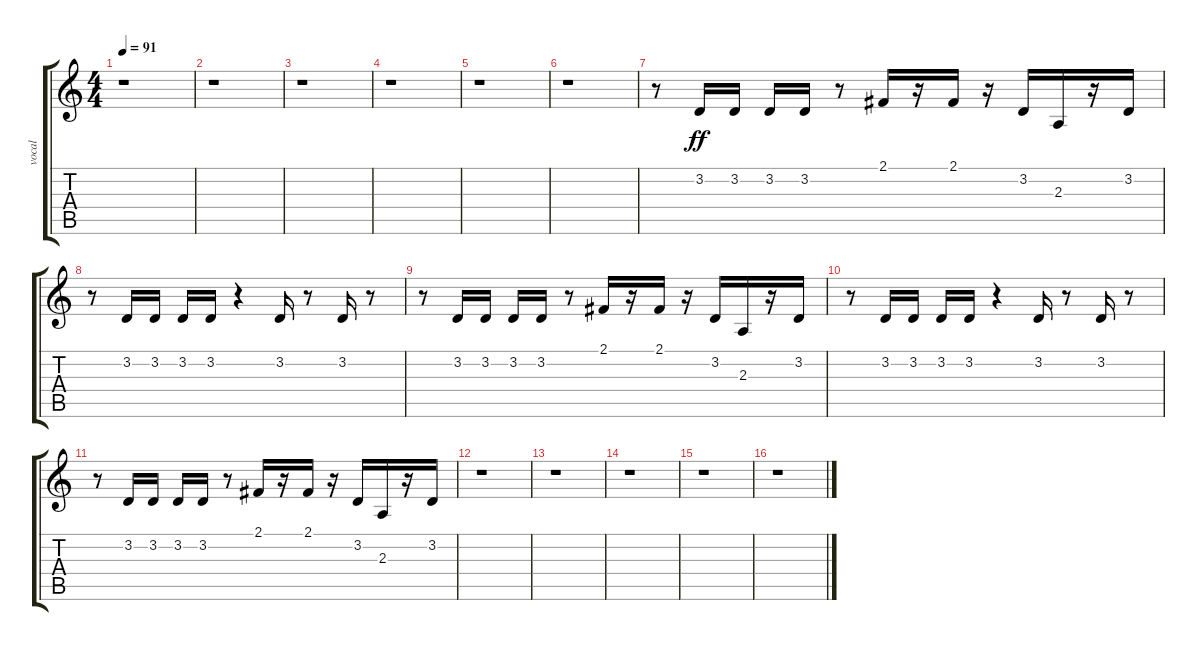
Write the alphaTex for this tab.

\track ("vocal" "vocal") {instrument voiceoohs}
\staff {score tabs}
\tuning (E4 B3 G3 D3 A2 E2) {hide}
\ts (4 4)
\tempo 91
\clef g2
\ks c
r.1{dy ff} |
r.1 |
r.1 |
r.1 |
r.1 |
r.1 |
r.8 3.2.16 3.2.16 3.2.16 3.2.16 r.8 2.1.16 r.16 2.1.16 r.16 3.2.16 2.3.16 r.16 3.2.16 |
r.8 3.2.16 3.2.16 3.2.16 3.2.16 r.4 3.2.16 r.8 3.2.16 r.8 |
r.8 3.2.16 3.2.16 3.2.16 3.2.16 r.8 2.1.16 r.16 2.1.16 r.16 3.2.16 2.3.16 r.16 3.2.16 |
r.8 3.2.16 3.2.16 3.2.16 3.2.16 r.4 3.2.16 r.8 3.2.16 r.8 |
r.8 3.2.16 3.2.16 3.2.16 3.2.16 r.8 2.1.16 r.16 2.1.16 r.16 3.2.16 2.3.16 r.16 3.2.16 |
r.1 |
r.1 |
r.1 |
r.1 |
r.1
